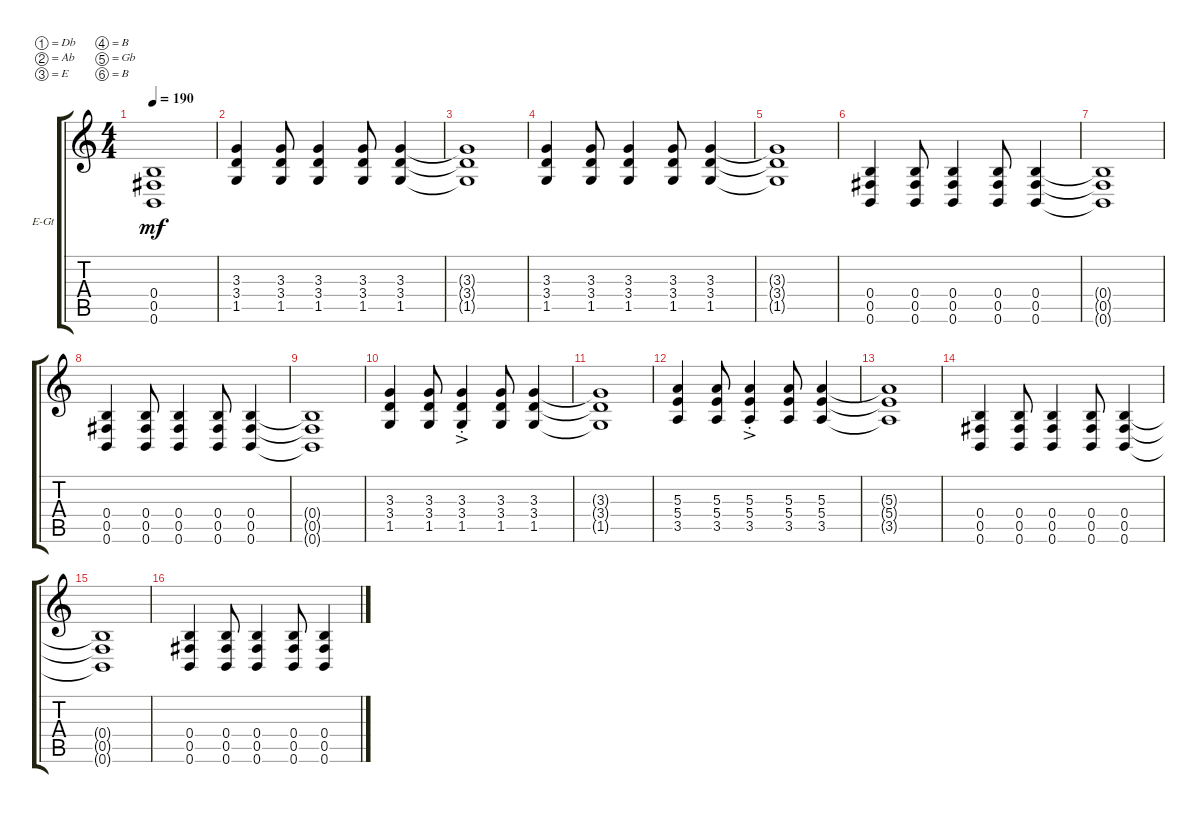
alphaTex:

\bracketExtendMode groupsimilarinstruments
\firstSystemTrackNameOrientation horizontal
\otherSystemsTrackNameOrientation horizontal
\track ("Will" "E-Gt") {instrument distortionguitar}
\staff {score tabs}
\tuning (Db4 Ab3 E3 B2 Gb2 B1)
\ts (4 4)
\tempo 190
\clef g2
\ks c
(0.4{t} 0.5{t} 0.6{t}).1{dy mf} |
(3.3 3.4 1.5).4 (3.3 3.4 1.5).8 (3.3 3.4 1.5).4 (3.3 3.4 1.5).8 (3.3 3.4 1.5).4 |
(3.3{t} 3.4{t} 1.5{t}).1 |
(3.3 3.4 1.5).4 (3.3 3.4 1.5).8 (3.3 3.4 1.5).4 (3.3 3.4 1.5).8 (3.3 3.4 1.5).4 |
(3.3{t} 3.4{t} 1.5{t}).1 |
(0.4 0.5 0.6).4 (0.4 0.5 0.6).8 (0.4 0.5 0.6).4 (0.4 0.5 0.6).8 (0.4 0.5 0.6).4 |
(0.4{t} 0.5{t} 0.6{t}).1 |
(0.4 0.5 0.6).4 (0.4 0.5 0.6).8 (0.4 0.5 0.6).4 (0.4 0.5 0.6).8 (0.4 0.5 0.6).4 |
(0.4{t} 0.5{t} 0.6{t}).1 |
(3.3 3.4 1.5).4 (3.3 3.4 1.5).8 (3.3{ac st} 3.4 1.5).4 (3.3 3.4 1.5).8 (3.3 3.4 1.5).4 |
(3.3{t} 3.4{t} 1.5{t}).1 |
(5.3 5.4 3.5).4 (5.3 5.4 3.5).8 (5.3{ac st} 5.4 3.5).4 (5.3 5.4 3.5).8 (5.3 5.4 3.5).4 |
(5.3{t} 5.4{t} 3.5{t}).1 |
(0.4 0.5 0.6).4 (0.4 0.5 0.6).8 (0.4 0.5 0.6).4 (0.4 0.5 0.6).8 (0.4 0.5 0.6).4 |
(0.4{t} 0.5{t} 0.6{t}).1 |
(0.4 0.5 0.6).4 (0.4 0.5 0.6).8 (0.4 0.5 0.6).4 (0.4 0.5 0.6).8 (0.4 0.5 0.6).4
